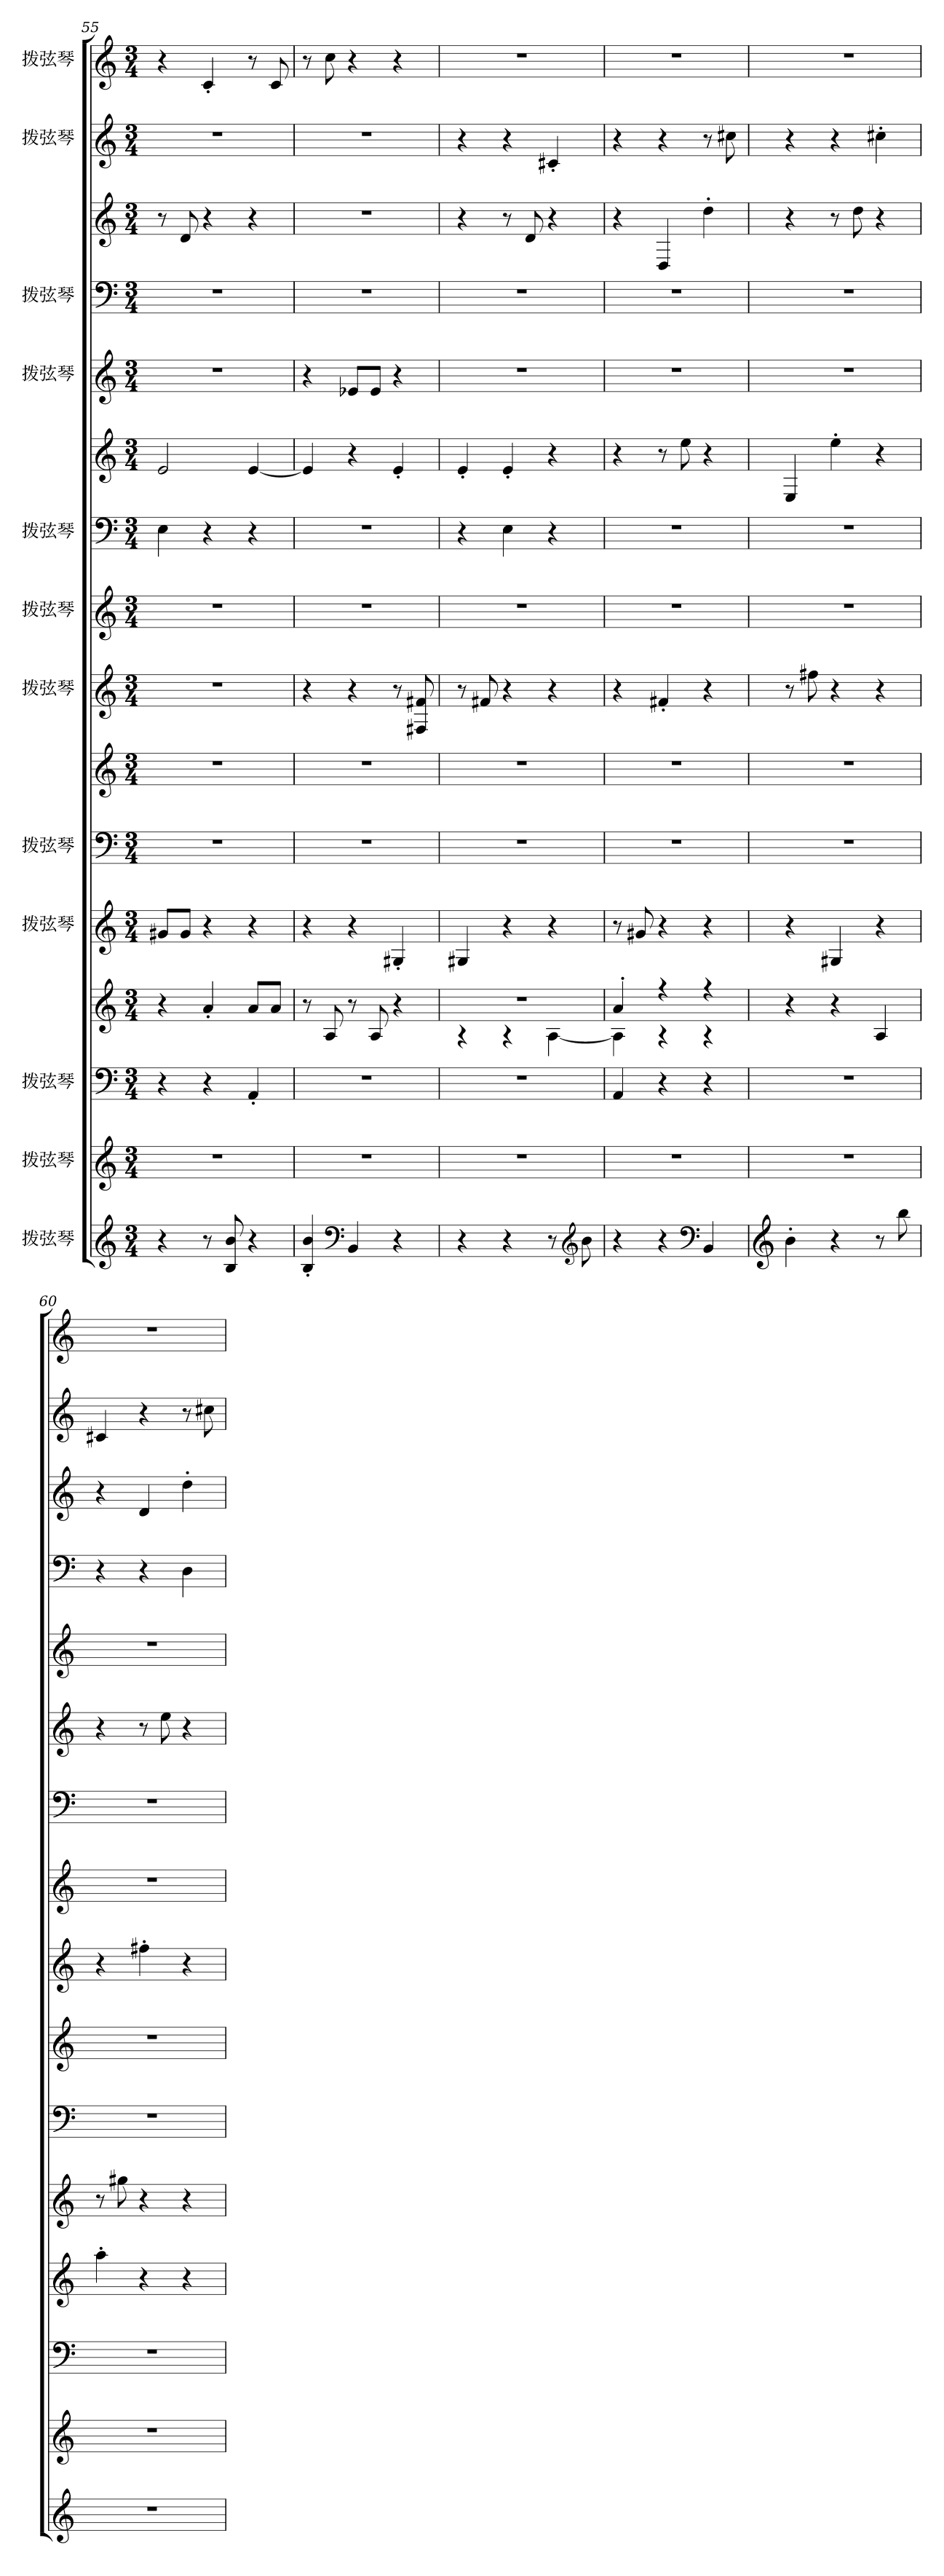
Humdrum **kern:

**kern	**kern	**kern	**kern	**kern	**kern	**kern	**kern	**kern	**kern	**kern	**kern	**kern	**kern	**kern	**kern
*part12	*part11	*part10	*part10	*part9	*part8	*part8	*part7	*part6	*part5	*part5	*part4	*part3	*part3	*part2	*part1
*staff16	*staff15	*staff14	*staff13	*staff12	*staff11	*staff10	*staff9	*staff8	*staff7	*staff6	*staff5	*staff4	*staff3	*staff2	*staff1
*I"拨弦琴	*I"拨弦琴	*I"拨弦琴	*	*I"拨弦琴	*I"拨弦琴	*	*I"拨弦琴	*I"拨弦琴	*I"拨弦琴	*	*I"拨弦琴	*I"拨弦琴	*	*I"拨弦琴	*I"拨弦琴
*clefG2	*clefG2	*clefF4	*clefG2	*clefG2	*clefF4	*clefG2	*clefG2	*clefG2	*clefF4	*clefG2	*clefG2	*clefF4	*clefG2	*clefG2	*clefG2
*k[]	*k[]	*k[]	*k[]	*k[]	*k[]	*k[]	*k[]	*k[]	*k[]	*k[]	*k[]	*k[]	*k[]	*k[]	*k[]
*M3/4	*M3/4	*M3/4	*M3/4	*M3/4	*M3/4	*M3/4	*M3/4	*M3/4	*M3/4	*M3/4	*M3/4	*M3/4	*M3/4	*M3/4	*M3/4
=55	=55	=55	=55	=55	=55	=55	=55	=55	=55	=55	=55	=55	=55	=55	=55
4r	2.r	4r	4r	8g#X/L	2.r	2.r	2.r	2.r	4E\	2e/	2.r	2.r	8r	2.r	4r
.	.	.	.	8g#/J	.	.	.	.	.	.	.	.	8d/	.	.
8r	.	4r	4a'/	4r	.	.	.	.	4r	.	.	.	4r	.	4c'/
8B/ 8b/	.	.	.	.	.	.	.	.	.	.	.	.	.	.	.
4r	.	4AA'/	8a/L	4r	.	.	.	.	4r	[4e/	.	.	4r	.	8r
.	.	.	8a/J	.	.	.	.	.	.	.	.	.	.	.	8c/
=56	=56	=56	=56	=56	=56	=56	=56	=56	=56	=56	=56	=56	=56	=56	=56
4B/' 4b/'	2.r	2.r	8r	4r	2.r	2.r	4r	2.r	2.r	4e/]	4r	2.r	2.r	2.r	8r
.	.	.	8A/	.	.	.	.	.	.	.	.	.	.	.	8cc\
*clefF4	*	*	*	*	*	*	*	*	*	*	*	*	*	*	*
4BB/	.	.	8r	4r	.	.	4r	.	.	4r	8e-X/L	.	.	.	4r
.	.	.	8A/	.	.	.	.	.	.	.	8e-/J	.	.	.	.
4r	.	.	4r	4G#X'/	.	.	8r	.	.	4e'/	4r	.	.	.	4r
.	.	.	.	.	.	.	8F#X/ 8f#X/	.	.	.	.	.	.	.	.
!!LO:PB:g=z
=57	=57	=57	=57	=57	=57	=57	=57	=57	=57	=57	=57	=57	=57	=57	=57
*	*	*	*^	*	*	*	*	*	*	*	*	*	*	*	*
4r	2.r	2.r	2.r	4r	4G#X/	2.r	2.r	8r	2.r	4r	4e'/	2.r	2.r	4r	4r	2.r
.	.	.	.	.	.	.	.	8f#X/	.	.	.	.	.	.	.	.
4r	.	.	.	4r	4r	.	.	4r	.	4E\	4e'/	.	.	8r	4r	.
.	.	.	.	.	.	.	.	.	.	.	.	.	.	8d/	.	.
8r	.	.	.	[4A\	4r	.	.	4r	.	4r	4r	.	.	4r	4c#X'/	.
*clefG2	*	*	*	*	*	*	*	*	*	*	*	*	*	*	*	*
8b\	.	.	.	.	.	.	.	.	.	.	.	.	.	.	.	.
=58	=58	=58	=58	=58	=58	=58	=58	=58	=58	=58	=58	=58	=58	=58	=58	=58
4r	2.r	4AA/	4a'/	4A\]	8r	2.r	2.r	4r	2.r	2.r	4r	2.r	2.r	4r	4r	2.r
.	.	.	.	.	8g#X/	.	.	.	.	.	.	.	.	.	.	.
4r	.	4r	4r	4r	4r	.	.	4f#X'/	.	.	8r	.	.	4D/	4r	.
.	.	.	.	.	.	.	.	.	.	.	8ee\	.	.	.	.	.
*clefF4	*	*	*	*	*	*	*	*	*	*	*	*	*	*	*	*
4BB/	.	4r	4r	4r	4r	.	.	4r	.	.	4r	.	.	4dd'\	8r	.
.	.	.	.	.	.	.	.	.	.	.	.	.	.	.	8cc#X\	.
*	*	*	*v	*v	*	*	*	*	*	*	*	*	*	*	*	*
=59	=59	=59	=59	=59	=59	=59	=59	=59	=59	=59	=59	=59	=59	=59	=59
*clefG2	*	*	*	*	*	*	*	*	*	*	*	*	*	*	*
4b'\	2.r	2.r	4r	4r	2.r	2.r	8r	2.r	2.r	4E/	2.r	2.r	4r	4r	2.r
.	.	.	.	.	.	.	8ff#X\	.	.	.	.	.	.	.	.
4r	.	.	4r	4G#X/	.	.	4r	.	.	4ee'\	.	.	8r	4r	.
.	.	.	.	.	.	.	.	.	.	.	.	.	8dd\	.	.
8r	.	.	4A/	4r	.	.	4r	.	.	4r	.	.	4r	4cc#X'\	.
8bb\	.	.	.	.	.	.	.	.	.	.	.	.	.	.	.
=60	=60	=60	=60	=60	=60	=60	=60	=60	=60	=60	=60	=60	=60	=60	=60
2.r	2.r	2.r	4aa'\	8r	2.r	2.r	4r	2.r	2.r	4r	2.r	4r	4r	4c#X/	2.r
.	.	.	.	8gg#X\	.	.	.	.	.	.	.	.	.	.	.
.	.	.	4r	4r	.	.	4ff#X'\	.	.	8r	.	4r	4d/	4r	.
.	.	.	.	.	.	.	.	.	.	8ee\	.	.	.	.	.
.	.	.	4r	4r	.	.	4r	.	.	4r	.	4D\	4dd'\	8r	.
.	.	.	.	.	.	.	.	.	.	.	.	.	.	8cc#X\	.
=	=	=	=	=	=	=	=	=	=	=	=	=	=	=	=
*-	*-	*-	*-	*-	*-	*-	*-	*-	*-	*-	*-	*-	*-	*-	*-
